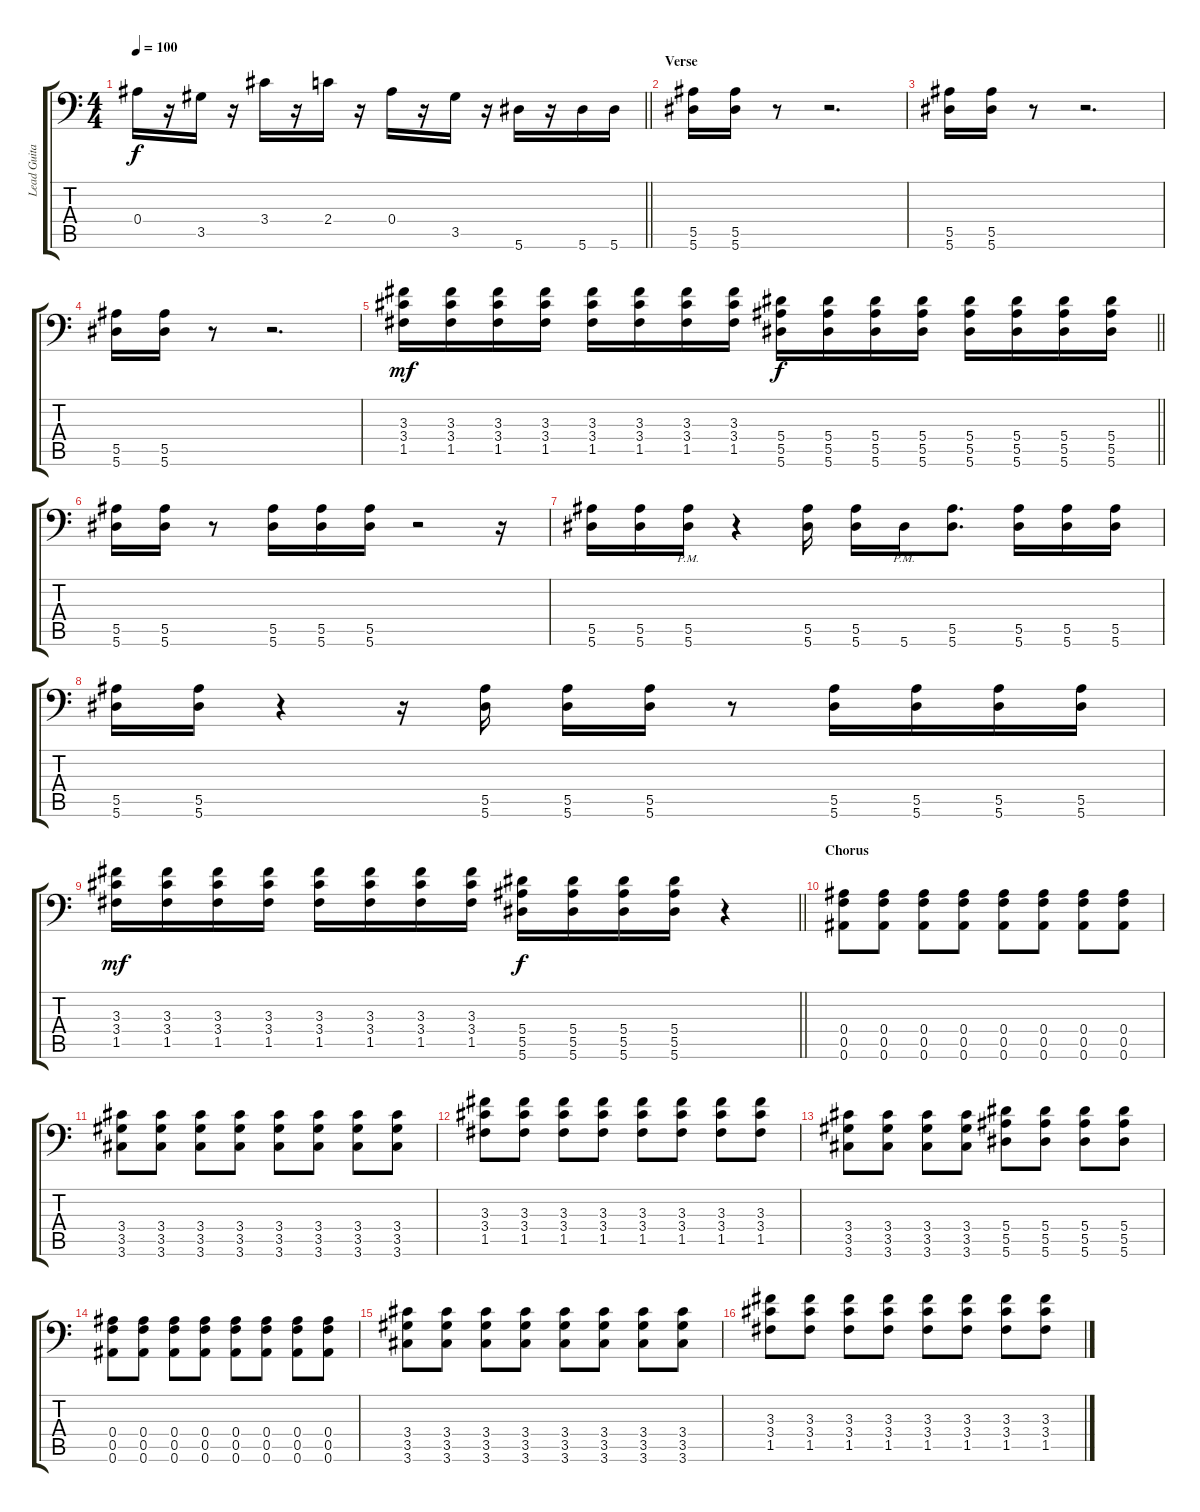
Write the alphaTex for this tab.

\track ("Lead Guitar" "Lead Guita") {instrument distortionguitar}
\staff {score tabs}
\tuning (C4 G3 Eb3 Bb2 F2 Bb1) {hide}
\ts (4 4)
\tempo 100
\clef f4
\barLineRight lightlight
\ks c
0.4.16{dy f} r.16 3.5.16 r.16 3.4.16 r.16 2.4.16 r.16 0.4.16 r.16 3.5.16 r.16 5.6.16 r.16 5.6.16 5.6.16 |
\section ("" "Verse")
(5.5 5.6).16{balance 8} (5.5 5.6).16 r.8 r.2{d} |
(5.5 5.6).16 (5.5 5.6).16 r.8 r.2{d} |
(5.5 5.6).16 (5.5 5.6).16 r.8 r.2{d} |
\barLineRight lightlight
(3.3 3.4 1.5).16{dy mf volume 16 balance 8} (3.3 3.4 1.5).16 (3.3 3.4 1.5).16 (3.3 3.4 1.5).16 (3.3 3.4 1.5).16 (3.3 3.4 1.5).16 (3.3 3.4 1.5).16 (3.3 3.4 1.5).16 (5.4 5.5 5.6).16{dy f} (5.4 5.5 5.6).16 (5.4 5.5 5.6).16 (5.4 5.5 5.6).16 (5.4 5.5 5.6).16 (5.4 5.5 5.6).16 (5.4 5.5 5.6).16 (5.4 5.5 5.6).16 |
(5.5 5.6).16{balance 8} (5.5 5.6).16 r.8 (5.5 5.6).16 (5.5 5.6).16 (5.5 5.6).16 r.2 r.16 |
(5.5 5.6).16 (5.5 5.6).16 (5.5{pm} 5.6{pm}).16 r.4 (5.5 5.6).16 (5.5 5.6).16 5.6{pm}.16 (5.5 5.6).8{d} (5.5 5.6).16 (5.5 5.6).16 (5.5 5.6).16 |
(5.5 5.6).16 (5.5 5.6).16 r.4 r.16 (5.5 5.6).16 (5.5 5.6).16 (5.5 5.6).16 r.8 (5.5 5.6).16 (5.5 5.6).16 (5.5 5.6).16 (5.5 5.6).16 |
\barLineRight lightlight
(3.3 3.4 1.5).16{dy mf volume 16 balance 8} (3.3 3.4 1.5).16 (3.3 3.4 1.5).16 (3.3 3.4 1.5).16 (3.3 3.4 1.5).16 (3.3 3.4 1.5).16 (3.3 3.4 1.5).16 (3.3 3.4 1.5).16 (5.4 5.5 5.6).16{dy f} (5.4 5.5 5.6).16 (5.4 5.5 5.6).16 (5.4 5.5 5.6).16 r.4 |
\section ("" "Chorus")
(0.4 0.5 0.6).8{volume 13 balance 0 instrument distortionguitar} (0.4 0.5 0.6).8 (0.4 0.5 0.6).8 (0.4 0.5 0.6).8 (0.4 0.5 0.6).8 (0.4 0.5 0.6).8 (0.4 0.5 0.6).8 (0.4 0.5 0.6).8 |
(3.4 3.5 3.6).8 (3.4 3.5 3.6).8 (3.4 3.5 3.6).8 (3.4 3.5 3.6).8 (3.4 3.5 3.6).8 (3.4 3.5 3.6).8 (3.4 3.5 3.6).8 (3.4 3.5 3.6).8 |
(3.3 3.4 1.5).8 (3.3 3.4 1.5).8 (3.3 3.4 1.5).8 (3.3 3.4 1.5).8 (3.3 3.4 1.5).8 (3.3 3.4 1.5).8 (3.3 3.4 1.5).8 (3.3 3.4 1.5).8 |
(3.4 3.5 3.6).8 (3.4 3.5 3.6).8 (3.4 3.5 3.6).8 (3.4 3.5 3.6).8 (5.4 5.5 5.6).8 (5.4 5.5 5.6).8 (5.4 5.5 5.6).8 (5.4 5.5 5.6).8 |
(0.4 0.5 0.6).8 (0.4 0.5 0.6).8 (0.4 0.5 0.6).8 (0.4 0.5 0.6).8 (0.4 0.5 0.6).8 (0.4 0.5 0.6).8 (0.4 0.5 0.6).8 (0.4 0.5 0.6).8 |
(3.4 3.5 3.6).8 (3.4 3.5 3.6).8 (3.4 3.5 3.6).8 (3.4 3.5 3.6).8 (3.4 3.5 3.6).8 (3.4 3.5 3.6).8 (3.4 3.5 3.6).8 (3.4 3.5 3.6).8 |
(3.3 3.4 1.5).8 (3.3 3.4 1.5).8 (3.3 3.4 1.5).8 (3.3 3.4 1.5).8 (3.3 3.4 1.5).8 (3.3 3.4 1.5).8 (3.3 3.4 1.5).8 (3.3 3.4 1.5).8
